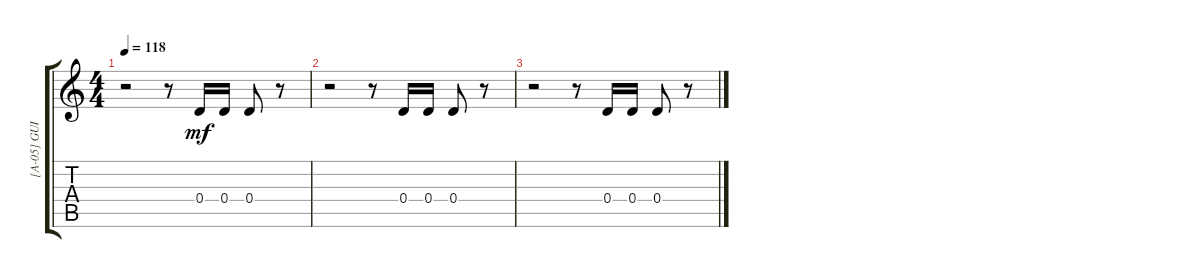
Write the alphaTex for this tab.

\track ("[A-05] GUITER" "[A-05] GUI") {instrument overdrivenguitar}
\staff {score tabs}
\tuning (E4 B3 G3 D3 A2 E2) {hide}
\ts (4 4)
\tempo 118
\clef g2
\ks c
r.2{dy mf} r.8 0.4.16 0.4.16 0.4.8 r.8 |
r.2 r.8 0.4.16 0.4.16 0.4.8 r.8 |
r.2 r.8 0.4.16 0.4.16 0.4.8 r.8
